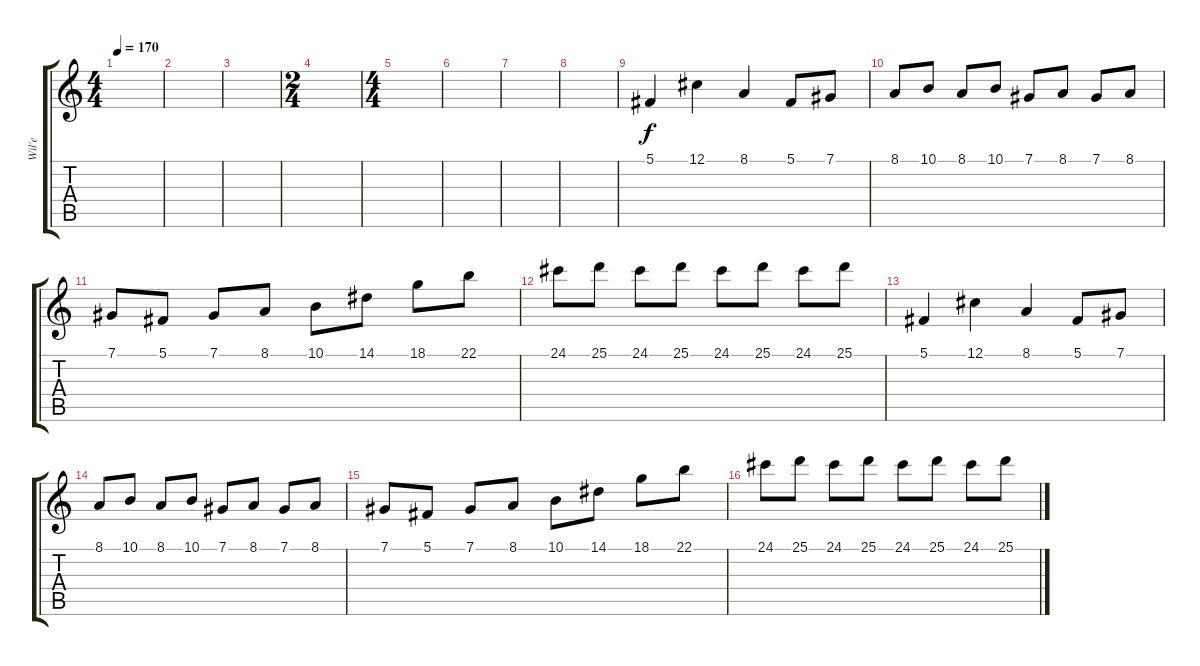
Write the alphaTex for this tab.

\track ("Wil'e" "Wil'e") {instrument stringensemble1}
\staff {score tabs}
\tuning (Db4 Ab3 E3 B2 Gb2 Db2) {hide}
\ts (4 4)
\tempo 170
\clef g2
\ks c
|
|
|
\ts (2 4)
|
\ts (4 4)
|
|
|
|
5.1.4{instrument dulcimer} 12.1.4 8.1.4 5.1.8 7.1.8 |
8.1.8 10.1.8 8.1.8 10.1.8 7.1.8 8.1.8 7.1.8 8.1.8 |
7.1.8 5.1.8 7.1.8 8.1.8 10.1.8 14.1.8 18.1.8 22.1.8 |
24.1.8 25.1.8 24.1.8 25.1.8 24.1.8 25.1.8 24.1.8 25.1.8 |
5.1.4{instrument dulcimer} 12.1.4 8.1.4 5.1.8 7.1.8 |
8.1.8 10.1.8 8.1.8 10.1.8 7.1.8 8.1.8 7.1.8 8.1.8 |
7.1.8 5.1.8 7.1.8 8.1.8 10.1.8 14.1.8 18.1.8 22.1.8 |
24.1.8 25.1.8 24.1.8 25.1.8 24.1.8 25.1.8 24.1.8 25.1.8
